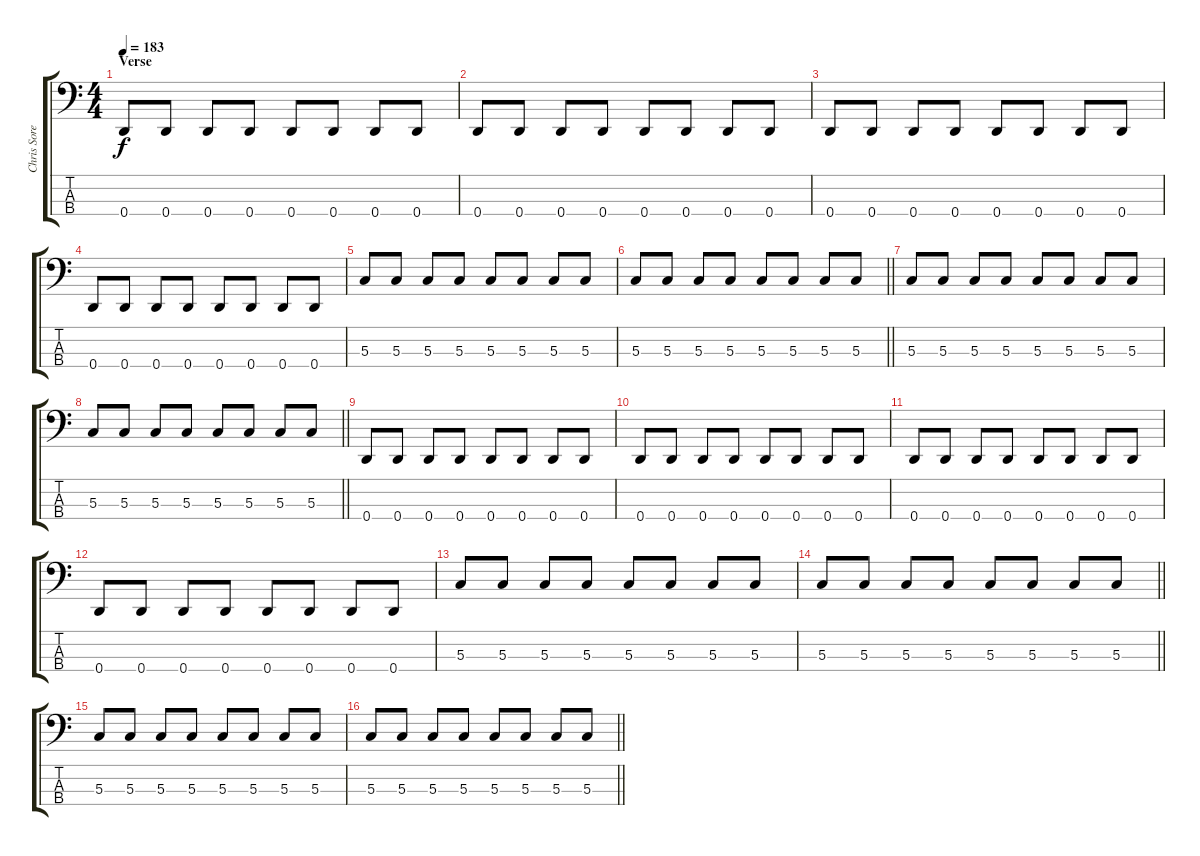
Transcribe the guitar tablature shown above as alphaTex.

\track ("Chris Sorenson" "Chris Sore") {instrument electricbasspick}
\staff {score tabs}
\tuning (F2 C2 G1 D1) {hide}
\ts (4 4)
\section ("" "Verse")
\tempo 183
\clef f4
\ks c
0.4.8{dy f} 0.4.8 0.4.8 0.4.8 0.4.8 0.4.8 0.4.8 0.4.8 |
0.4.8 0.4.8 0.4.8 0.4.8 0.4.8 0.4.8 0.4.8 0.4.8 |
0.4.8 0.4.8 0.4.8 0.4.8 0.4.8 0.4.8 0.4.8 0.4.8 |
0.4.8 0.4.8 0.4.8 0.4.8 0.4.8 0.4.8 0.4.8 0.4.8 |
5.3.8 5.3.8 5.3.8 5.3.8 5.3.8 5.3.8 5.3.8 5.3.8 |
\barLineRight lightlight
5.3.8 5.3.8 5.3.8 5.3.8 5.3.8 5.3.8 5.3.8 5.3.8 |
5.3.8 5.3.8 5.3.8 5.3.8 5.3.8 5.3.8 5.3.8 5.3.8 |
\barLineRight lightlight
5.3.8 5.3.8 5.3.8 5.3.8 5.3.8 5.3.8 5.3.8 5.3.8 |
0.4.8 0.4.8 0.4.8 0.4.8 0.4.8 0.4.8 0.4.8 0.4.8 |
0.4.8 0.4.8 0.4.8 0.4.8 0.4.8 0.4.8 0.4.8 0.4.8 |
0.4.8 0.4.8 0.4.8 0.4.8 0.4.8 0.4.8 0.4.8 0.4.8 |
0.4.8 0.4.8 0.4.8 0.4.8 0.4.8 0.4.8 0.4.8 0.4.8 |
5.3.8 5.3.8 5.3.8 5.3.8 5.3.8 5.3.8 5.3.8 5.3.8 |
\barLineRight lightlight
5.3.8 5.3.8 5.3.8 5.3.8 5.3.8 5.3.8 5.3.8 5.3.8 |
5.3.8 5.3.8 5.3.8 5.3.8 5.3.8 5.3.8 5.3.8 5.3.8 |
\barLineRight lightlight
5.3.8 5.3.8 5.3.8 5.3.8 5.3.8 5.3.8 5.3.8 5.3.8
